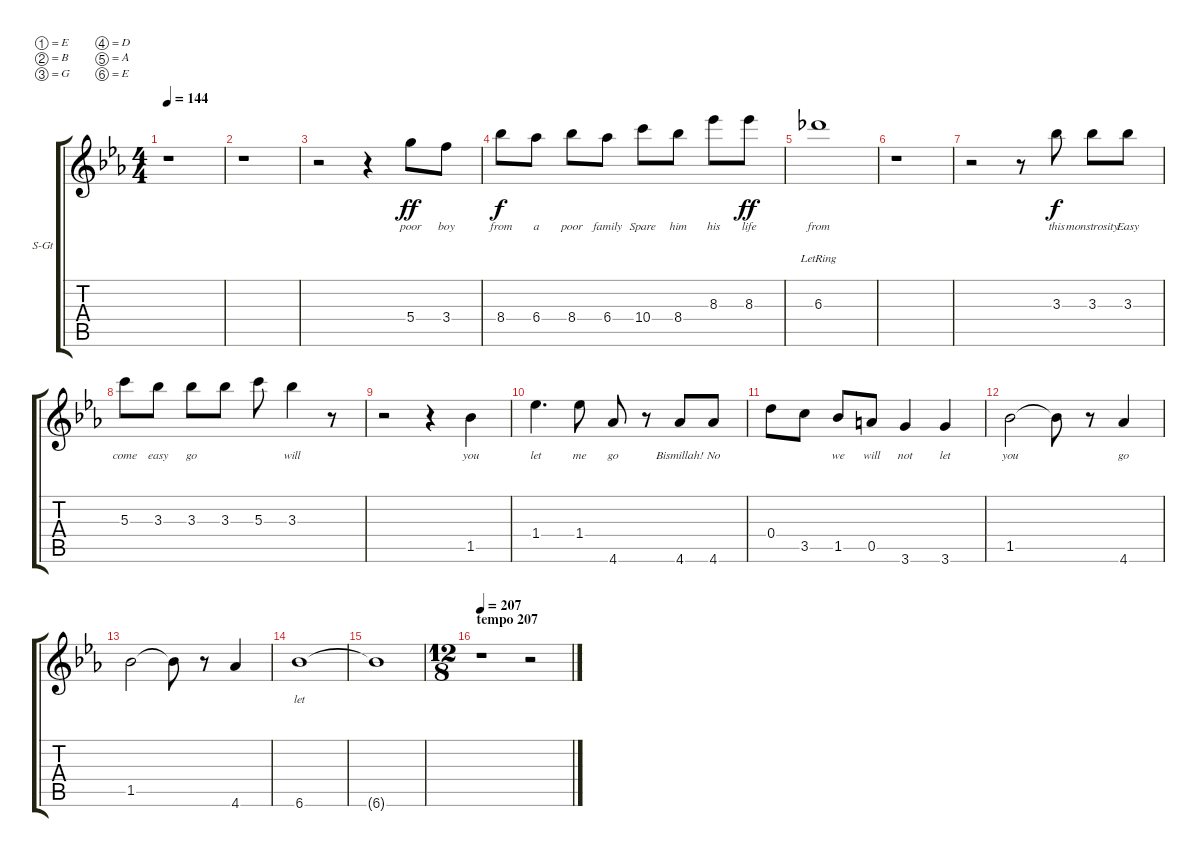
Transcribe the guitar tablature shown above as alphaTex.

\bracketExtendMode groupsimilarinstruments
\firstSystemTrackNameOrientation horizontal
\otherSystemsTrackNameOrientation horizontal
\track ("Voice" "S-Gt") {instrument flute}
\staff {score tabs}
\tuning (E5 B4 G4 D4 A3 E3)
\displaytranspose 12
\ts (4 4)
\tempo 144
\clef g2
\ks eb
r.1{dy f} |
r.1 |
r.2 r.4 5.4.8{lyrics (0 "poor") lyrics (1 "") lyrics (2 "") lyrics (3 "") lyrics (4 "") dy ff} 3.4.8{lyrics (0 "boy") lyrics (1 "") lyrics (2 "") lyrics (3 "") lyrics (4 "")} |
8.4.8{lyrics (0 "from") lyrics (1 "") lyrics (2 "") lyrics (3 "") lyrics (4 "") dy f} 6.4.8{lyrics (0 "a") lyrics (1 "") lyrics (2 "") lyrics (3 "") lyrics (4 "")} 8.4.8{lyrics (0 "poor") lyrics (1 "") lyrics (2 "") lyrics (3 "") lyrics (4 "")} 6.4.8{lyrics (0 "family") lyrics (1 "") lyrics (2 "") lyrics (3 "") lyrics (4 "")} 10.4.8{lyrics (0 "Spare") lyrics (1 "") lyrics (2 "") lyrics (3 "") lyrics (4 "")} 8.4.8{lyrics (0 "him") lyrics (1 "") lyrics (2 "") lyrics (3 "") lyrics (4 "")} 8.3.8{lyrics (0 "his") lyrics (1 "") lyrics (2 "") lyrics (3 "") lyrics (4 "")} 8.3.8{lyrics (0 "life") lyrics (1 "") lyrics (2 "") lyrics (3 "") lyrics (4 "") dy ff} |
6.3{lr}.1{lyrics (0 "from") lyrics (1 "") lyrics (2 "") lyrics (3 "") lyrics (4 "")} |
r.1 |
r.2 r.8 3.3.8{lyrics (0 "this") lyrics (1 "") lyrics (2 "") lyrics (3 "") lyrics (4 "") dy f} 3.3.8{lyrics (0 "monstrosity") lyrics (1 "") lyrics (2 "") lyrics (3 "") lyrics (4 "")} 3.3.8{lyrics (0 "Easy") lyrics (1 "") lyrics (2 "") lyrics (3 "") lyrics (4 "")} |
5.3.8{lyrics (0 "come") lyrics (1 "") lyrics (2 "") lyrics (3 "") lyrics (4 "")} 3.3.8{lyrics (0 "easy") lyrics (1 "") lyrics (2 "") lyrics (3 "") lyrics (4 "")} 3.3.8{lyrics (0 "go") lyrics (1 "") lyrics (2 "") lyrics (3 "") lyrics (4 "")} 3.3.8{lyrics (0 "") lyrics (1 "") lyrics (2 "") lyrics (3 "") lyrics (4 "")} 5.3.8{lyrics (0 " ") lyrics (1 "") lyrics (2 "") lyrics (3 "") lyrics (4 "")} 3.3.4{lyrics (0 "will") lyrics (1 "") lyrics (2 "") lyrics (3 "") lyrics (4 "")} r.8 |
r.2 r.4 1.5.4{lyrics (0 "you") lyrics (1 "") lyrics (2 "") lyrics (3 "") lyrics (4 "")} |
1.4.4{d lyrics (0 "let") lyrics (1 "") lyrics (2 "") lyrics (3 "") lyrics (4 "")} 1.4.8{lyrics (0 "me") lyrics (1 "") lyrics (2 "") lyrics (3 "") lyrics (4 "")} 4.6.8{lyrics (0 "go") lyrics (1 "") lyrics (2 "") lyrics (3 "") lyrics (4 "")} r.8 4.6.8{lyrics (0 "Bismillah!") lyrics (1 "") lyrics (2 "") lyrics (3 "") lyrics (4 "")} 4.6.8{lyrics (0 "No") lyrics (1 "") lyrics (2 "") lyrics (3 "") lyrics (4 "")} |
0.4.8{lyrics (0 "") lyrics (1 "") lyrics (2 "") lyrics (3 "") lyrics (4 "")} 3.5.8{lyrics (0 " ") lyrics (1 "") lyrics (2 "") lyrics (3 "") lyrics (4 "")} 1.5.8{lyrics (0 "we") lyrics (1 "") lyrics (2 "") lyrics (3 "") lyrics (4 "")} 0.5.8{lyrics (0 "will") lyrics (1 "") lyrics (2 "") lyrics (3 "") lyrics (4 "")} 3.6.4{lyrics (0 "not") lyrics (1 "") lyrics (2 "") lyrics (3 "") lyrics (4 "")} 3.6.4{lyrics (0 "let") lyrics (1 "") lyrics (2 "") lyrics (3 "") lyrics (4 "")} |
1.5.2{lyrics (0 "you") lyrics (1 "") lyrics (2 "") lyrics (3 "") lyrics (4 "")} 1.5{t}.8 r.8 4.6.4{lyrics (0 "go") lyrics (1 "") lyrics (2 "") lyrics (3 "") lyrics (4 "")} |
1.5.2{lyrics (0 "") lyrics (1 "") lyrics (2 "") lyrics (3 "") lyrics (4 "")} 1.5{t}.8 r.8 4.6.4{lyrics (0 " ") lyrics (1 "") lyrics (2 "") lyrics (3 "") lyrics (4 "")} |
6.6.1{lyrics (0 "let") lyrics (1 "") lyrics (2 "") lyrics (3 "") lyrics (4 "")} |
6.6{t}.1 |
\ts (12 8)
\section ("" "tempo 207")
\tempo 207
r.1 r.2
